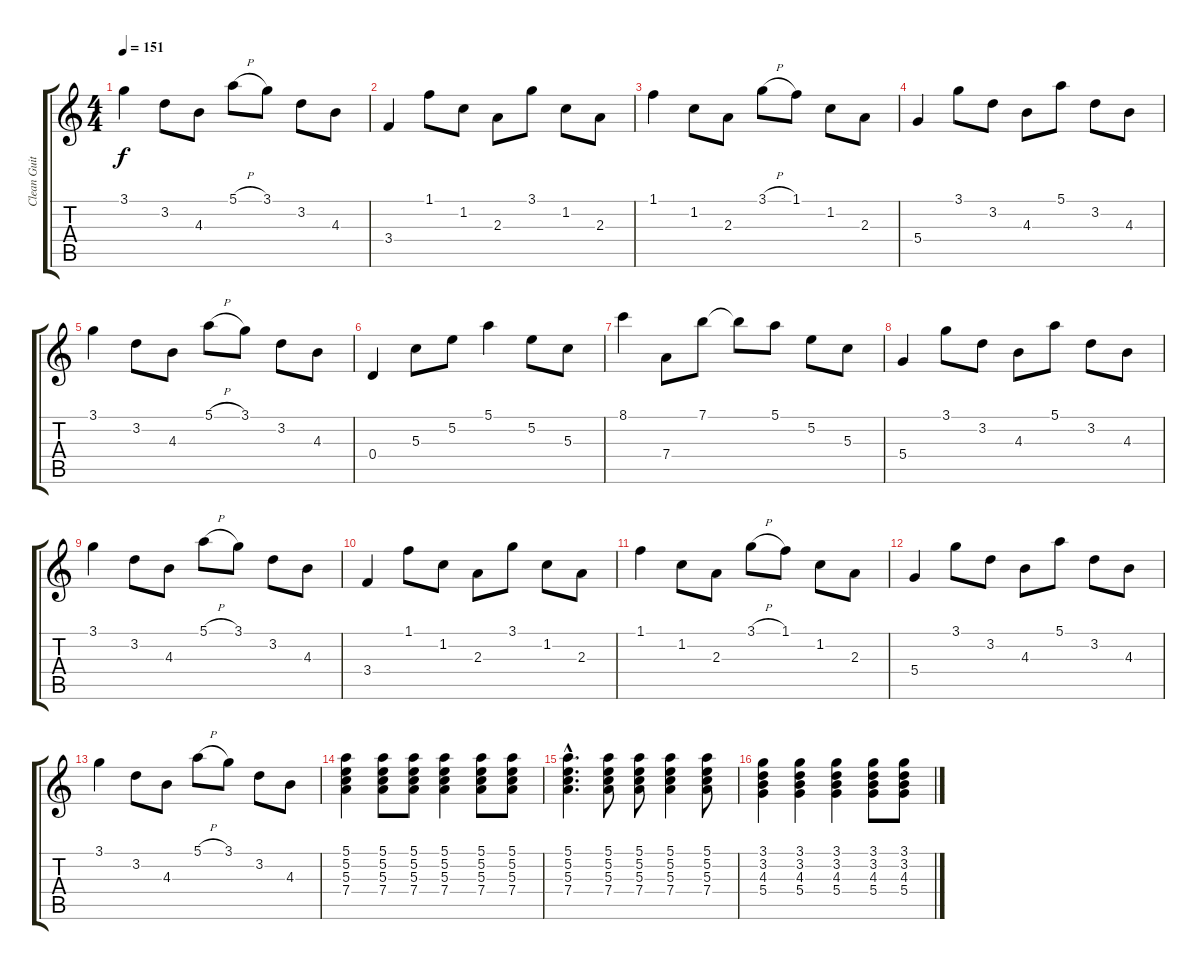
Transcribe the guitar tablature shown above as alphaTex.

\track ("Clean Guitar" "Clean Guit") {instrument electricguitarclean}
\staff {score tabs}
\tuning (E4 B3 G3 D3 A2 E2) {hide}
\ts (4 4)
\tempo 151
\clef g2
\ks c
3.1.4{dy f} 3.2.8 4.3.8 5.1{h}.8 3.1.8 3.2.8 4.3.8 |
3.4.4 1.1.8 1.2.8 2.3.8 3.1.8 1.2.8 2.3.8 |
1.1.4 1.2.8 2.3.8 3.1{h}.8 1.1.8 1.2.8 2.3.8 |
5.4.4 3.1.8 3.2.8 4.3.8 5.1.8 3.2.8 4.3.8 |
3.1.4 3.2.8 4.3.8 5.1{h}.8 3.1.8 3.2.8 4.3.8 |
0.4.4 5.3.8 5.2.8 5.1.4 5.2.8 5.3.8 |
8.1.4 7.4.8 7.1.8 7.1{t}.8 5.1.8 5.2.8 5.3.8 |
5.4.4 3.1.8 3.2.8 4.3.8 5.1.8 3.2.8 4.3.8 |
3.1.4 3.2.8 4.3.8 5.1{h}.8 3.1.8 3.2.8 4.3.8 |
3.4.4 1.1.8 1.2.8 2.3.8 3.1.8 1.2.8 2.3.8 |
1.1.4 1.2.8 2.3.8 3.1{h}.8 1.1.8 1.2.8 2.3.8 |
5.4.4 3.1.8 3.2.8 4.3.8 5.1.8 3.2.8 4.3.8 |
3.1.4 3.2.8 4.3.8 5.1{h}.8 3.1.8 3.2.8 4.3.8 |
(5.1 5.2 5.3 7.4).4 (5.1 5.2 5.3 7.4).8 (5.1 5.2 5.3 7.4).8 (5.1 5.2 5.3 7.4).4 (5.1 5.2 5.3 7.4).8 (5.1 5.2 5.3 7.4).8 |
(5.1{hac} 5.2{hac} 5.3{hac} 7.4{hac}).4{d} (5.1 5.2 5.3 7.4).8 (5.1 5.2 5.3 7.4).8 (5.1 5.2 5.3 7.4).4 (5.1 5.2 5.3 7.4).8 |
(3.1 3.2 4.3 5.4).4 (3.1 3.2 4.3 5.4).4 (3.1 3.2 4.3 5.4).4 (3.1 3.2 4.3 5.4).8 (3.1 3.2 4.3 5.4).8
